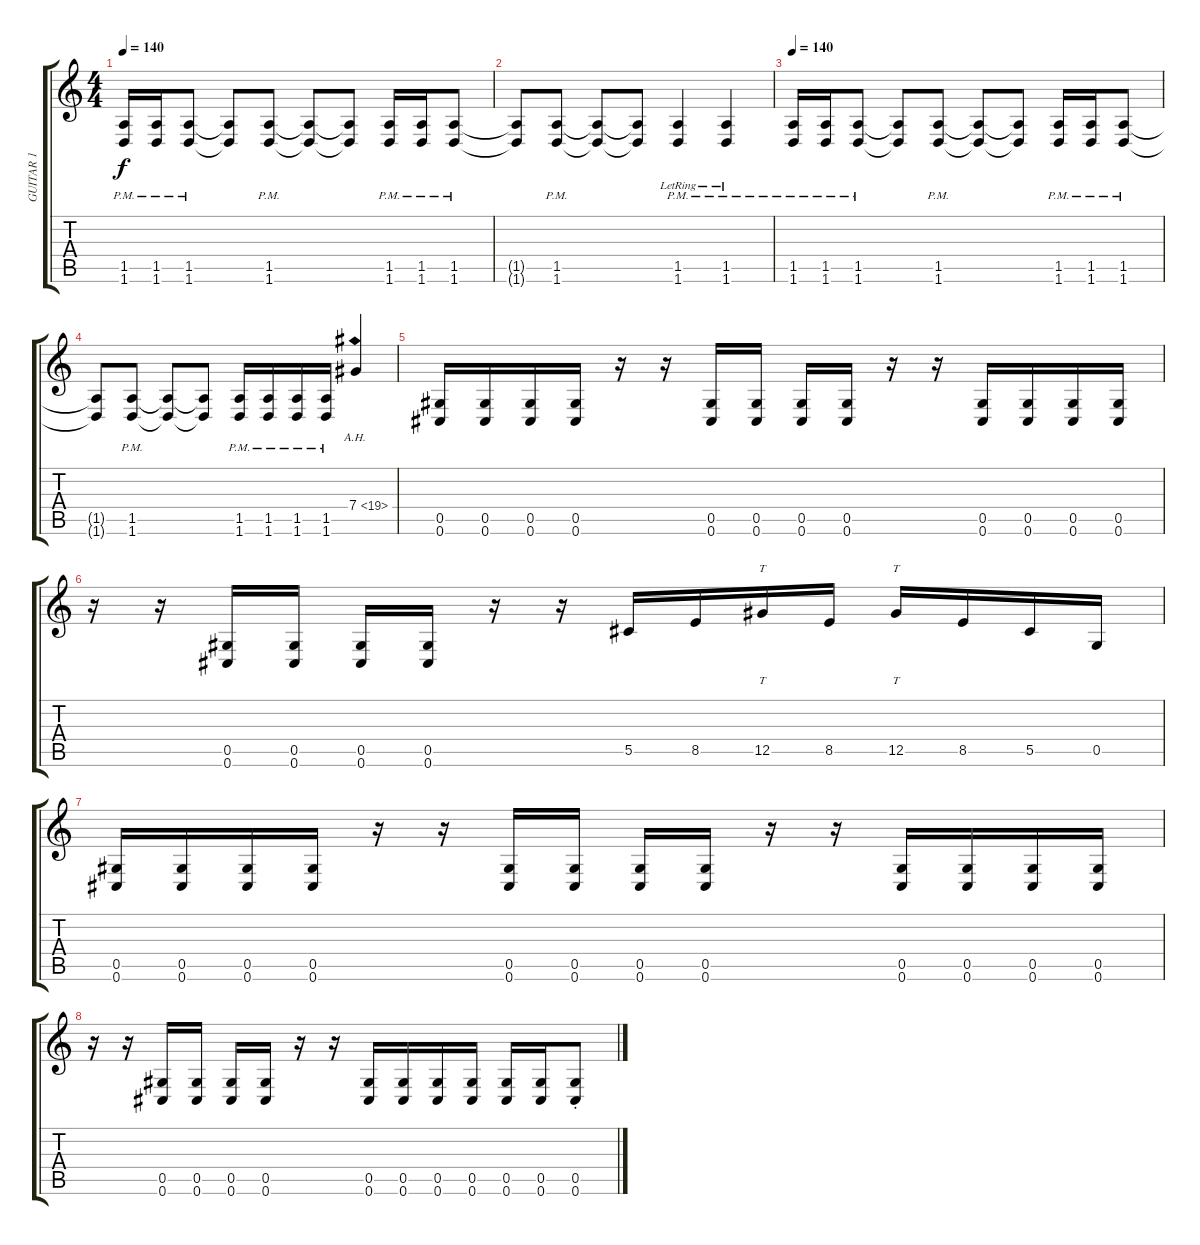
\track ("GUITAR 1" "GUITAR 1") {instrument distortionguitar}
\staff {score tabs}
\tuning (Eb4 Bb3 Gb3 Db3 Ab2 Db2) {hide}
\ts (4 4)
\tempo 140
\clef g2
\ks c
(1.5{pm} 1.6{pm}).16{dy f} (1.5{pm} 1.6{pm}).16 (1.5{pm} 1.6{pm}).8 (1.5{t} 1.6{t}).8 (1.5{pm} 1.6{pm}).8 (1.5{t} 1.6{t}).8 (1.5{t} 1.6{t}).8 (1.5{pm} 1.6{pm}).16 (1.5{pm} 1.6{pm}).16 (1.5{pm} 1.6{pm}).8 |
(1.5{t} 1.6{t}).8 (1.5{pm} 1.6{pm}).8 (1.5{t} 1.6{t}).8 (1.5{t} 1.6{t}).8 (1.5{pm lr} 1.6{pm lr}).4 (1.5{pm lr} 1.6{pm lr}).4 |
\tempo 140
(1.5{pm} 1.6{pm}).16 (1.5{pm} 1.6{pm}).16 (1.5{pm} 1.6{pm}).8 (1.5{t} 1.6{t}).8 (1.5{pm} 1.6{pm}).8 (1.5{t} 1.6{t}).8 (1.5{t} 1.6{t}).8 (1.5{pm} 1.6{pm}).16 (1.5{pm} 1.6{pm}).16 (1.5{pm} 1.6{pm}).8 |
(1.5{t} 1.6{t}).8 (1.5{pm} 1.6{pm}).8 (1.5{t} 1.6{t}).8 (1.5{t} 1.6{t}).8 (1.5{pm} 1.6{pm}).16 (1.5{pm} 1.6{pm}).16 (1.5{pm} 1.6{pm}).16 (1.5{pm} 1.6{pm}).16 7.4{ah 12}.4 |
(0.5 0.6).16 (0.5 0.6).16 (0.5 0.6).16 (0.5 0.6).16 r.16 r.16 (0.5 0.6).16 (0.5 0.6).16 (0.5 0.6).16 (0.5 0.6).16 r.16 r.16 (0.5 0.6).16 (0.5 0.6).16 (0.5 0.6).16 (0.5 0.6).16 |
r.16 r.16 (0.5 0.6).16 (0.5 0.6).16 (0.5 0.6).16 (0.5 0.6).16 r.16 r.16 5.5.16 8.5.16 12.5.16{tt} 8.5.16 12.5.16{tt} 8.5.16 5.5.16 0.5.16 |
(0.5 0.6).16 (0.5 0.6).16 (0.5 0.6).16 (0.5 0.6).16 r.16 r.16 (0.5 0.6).16 (0.5 0.6).16 (0.5 0.6).16 (0.5 0.6).16 r.16 r.16 (0.5 0.6).16 (0.5 0.6).16 (0.5 0.6).16 (0.5 0.6).16 |
r.16 r.16 (0.5 0.6).16 (0.5 0.6).16 (0.5 0.6).16 (0.5 0.6).16 r.16 r.16 (0.5 0.6).16 (0.5 0.6).16 (0.5 0.6).16 (0.5 0.6).16 (0.5 0.6).16 (0.5 0.6).16 (0.5{st} 0.6{st}).8
